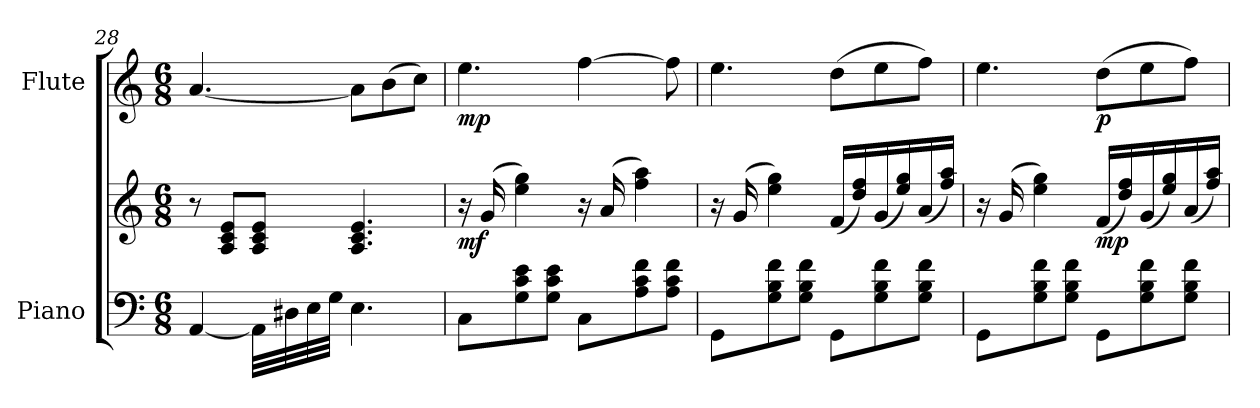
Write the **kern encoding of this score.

**kern	**kern	**dynam	**kern	**dynam
*part2	*part2	*part2	*part1	*part1
*staff3	*staff2	*staff2/3	*staff1	*staff1
*I"Piano	*	*	*I"Flute	*
*I'Pno.	*	*	*I'Fl.	*
*clefF4	*clefG2	*	*clefG2	*
*k[]	*k[]	*	*k[]	*
*C:	*C:	*	*C:	*
*M6/8	*M6/8	*	*M6/8	*
=28	=28	=28	=28	=28
[4AA/	8r	.	[4.a/	.
.	8A/ 8c/ 8e/L	.	.	.
32AA\LLL]	8A/ 8c/ 8e/J	.	.	.
32D#X\	.	.	.	.
32E\	.	.	.	.
32G\JJJ	.	.	.	.
4.E\	4.A/ 4.c/ 4.e/	.	8a\L]	.
.	.	.	(8b\	.
.	.	.	8cc\J)	.
!!LO:LB:g=z
=29	=29	=29	=29	=29
!	!	!LO:DY:b	!	!LO:DY:b
8C\L	16r	mf	4.ee\	mp
.	(16g/	.	.	.
8G\ 8c\ 8e\	4ee\ 4gg\)	.	.	.
8G\ 8c\ 8e\J	.	.	.	.
8C\L	16r	.	[4ff\	.
.	(16a/	.	.	.
8A\ 8c\ 8f\	4ff\ 4aa\)	.	.	.
8A\ 8c\ 8f\J	.	.	8ff\]	.
=30	=30	=30	=30	=30
8GG\L	16r	.	4.ee\	.
.	(16g/	.	.	.
8G\ 8B\ 8f\	4ee\ 4gg\)	.	.	.
8G\ 8B\ 8f\J	.	.	.	.
8GG\L	(16f/LL	.	(8dd\L	.
.	16dd/ 16ff/)	.	.	.
8G\ 8B\ 8f\	(16g/	.	8ee\	.
.	16ee/ 16gg/)	.	.	.
8G\ 8B\ 8f\J	(16a/	.	8ff\J)	.
.	16ff/ 16aa/JJ)	.	.	.
=31	=31	=31	=31	=31
8GG\L	16r	.	4.ee\	.
.	(16g/	.	.	.
8G\ 8B\ 8f\	4ee\ 4gg\)	.	.	.
8G\ 8B\ 8f\J	.	.	.	.
!	!	!LO:DY:b	!	!LO:DY:b
8GG\L	(16f/LL	mp	(8dd\L	p
.	16dd/ 16ff/)	.	.	.
8G\ 8B\ 8f\	(16g/	.	8ee\	.
.	16ee/ 16gg/)	.	.	.
8G\ 8B\ 8f\J	(16a/	.	8ff\J)	.
.	16ff/ 16aa/JJ)	.	.	.
=	=	=	=	=
*-	*-	*-	*-	*-
